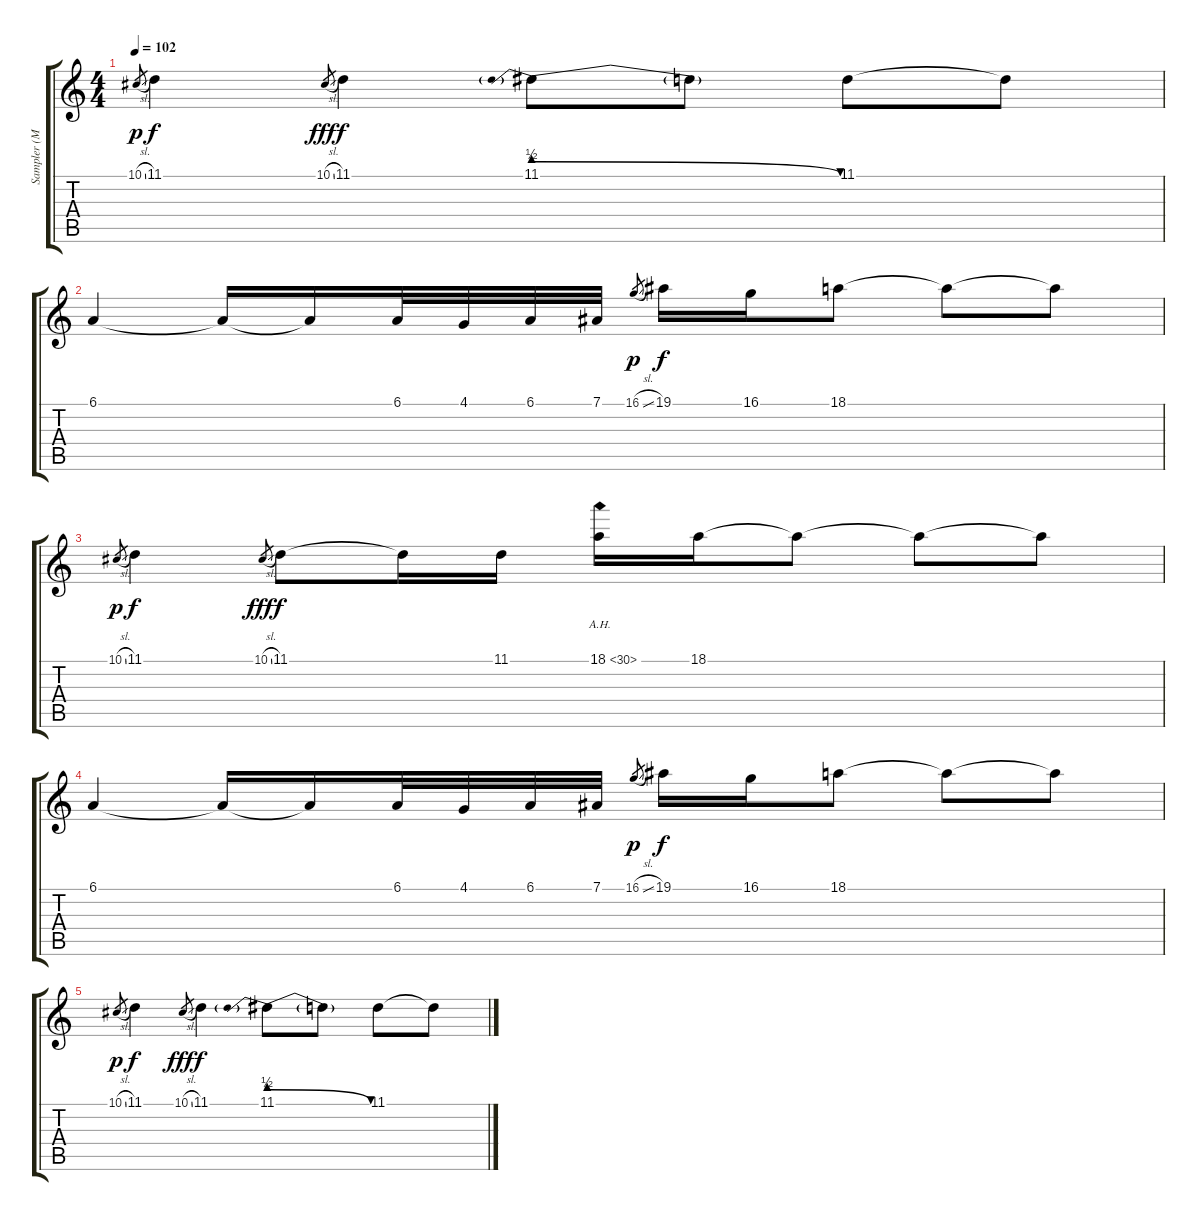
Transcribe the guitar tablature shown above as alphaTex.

\track ("Sampler (Mr.Hahn)" "Sampler (M") {instrument panflute}
\staff {score tabs}
\tuning (Eb4 Bb3 Gb3 Db3 Ab2 Db2) {hide}
\ts (4 4)
\tempo 102
\clef g2
\ks c
10.1{sl}.8{gr dy p} 11.1.4{dy f} 10.1{sl}.8{gr dy fff} 11.1.4{dy f} 11.1{be (prebendrelease 0 2 60 0)}.8 11.1{t}.8 11.1.8 11.1{t}.8 |
6.1.4 6.1{t}.16 6.1{t}.16 6.1.32 4.1.32 6.1.32 7.1.32 16.1{sl}.8{gr dy p} 19.1.16{dy f} 16.1.16 18.1.8 18.1{t}.8 18.1{t}.8 |
10.1{sl}.8{gr dy p} 11.1.4{dy f} 10.1{sl}.8{gr dy fff} 11.1.8{dy f} 11.1{t}.16 11.1.16 18.1{ah 12}.16 18.1.16 18.1{t}.8 18.1{t}.8 18.1{t}.8 |
6.1.4 6.1{t}.16 6.1{t}.16 6.1.32 4.1.32 6.1.32 7.1.32 16.1{sl}.8{gr dy p} 19.1.16{dy f} 16.1.16 18.1.8 18.1{t}.8 18.1{t}.8 |
10.1{sl}.8{gr dy p} 11.1.4{dy f} 10.1{sl}.8{gr dy fff} 11.1.4{dy f} 11.1{be (prebendrelease 0 2 60 0)}.8 11.1{t}.8 11.1.8 11.1{t}.8
